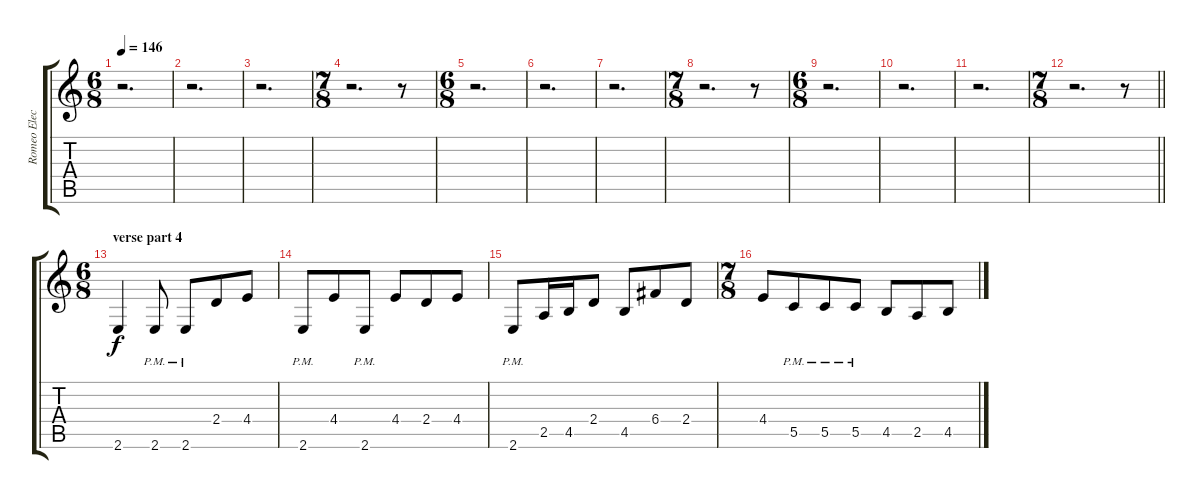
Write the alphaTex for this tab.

\track ("Romeo Electric" "Romeo Elec") {instrument distortionguitar}
\staff {score tabs}
\tuning (D4 A3 F3 C3 G2 D2) {hide}
\ts (6 8)
\tempo 146
\clef g2
\ks c
r.2{d dy f} |
r.2{d} |
r.2{d} |
\ts (7 8)
r.2{d} r.8 |
\ts (6 8)
r.2{d} |
r.2{d} |
r.2{d} |
\ts (7 8)
r.2{d} r.8 |
\ts (6 8)
r.2{d} |
r.2{d} |
r.2{d} |
\ts (7 8)
\barLineRight lightlight
r.2{d} r.8 |
\ts (6 8)
\section ("" "verse part 4")
2.6.4 2.6{pm}.8 2.6{pm}.8 2.4.8 4.4.8 |
2.6{pm}.8 4.4.8 2.6{pm}.8 4.4.8 2.4.8 4.4.8 |
2.6{pm}.8 2.5.16 4.5.16 2.4.8 4.5.8 6.4.8 2.4.8 |
\ts (7 8)
4.4.8 5.5{pm}.8 5.5{pm}.8 5.5{pm}.8 4.5.8 2.5.8 4.5.8
